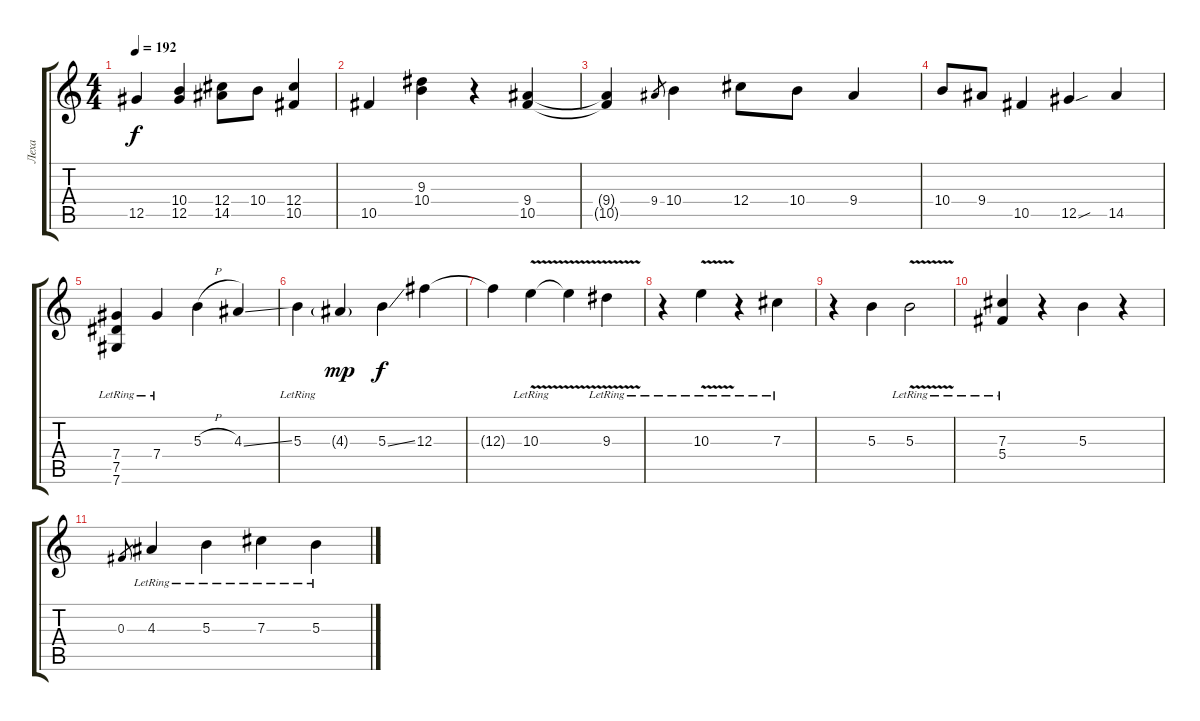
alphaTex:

\track ("Леха" "Леха") {instrument acousticguitarsteel}
\staff {score tabs}
\tuning (Eb4 Bb3 Gb3 Db3 Ab2 Db2) {hide}
\ts (4 4)
\tempo 192
\clef g2
\ks c
12.5.4{dy f} (10.4 12.5).4 (12.4 14.5).8 10.4.8 (12.4 10.5).4 |
10.5.4 (9.3 10.4).4 r.4 (9.4 10.5).4 |
(9.4{t} 10.5{t}).4 9.4.8{gr} 10.4.4 12.4.8 10.4.8 9.4.4 |
10.4.8 9.4.8 10.5.4 12.5{sou}.4 14.5.4 |
(7.4{lr} 7.5{lr} 7.6{lr}).4 7.4{lr}.4 5.3{h}.4 4.3{ss}.4 |
5.3{lr}.4 4.3{g}.4{dy mp} 5.3{ss}.4{dy f} 12.3.4 |
12.3{t}.4 10.3{v lr}.4 10.3{t}.4 9.3{v lr}.4 |
r.4 10.3{v lr}.4 r.4 7.3{lr}.4 |
r.4 5.3.4 5.3{v lr}.2 |
(7.3{lr} 5.4).4 r.4 5.3.4 r.4 |
0.3.8{gr} 4.3{lr}.4 5.3{lr}.4 7.3{lr}.4 5.3{lr}.4
